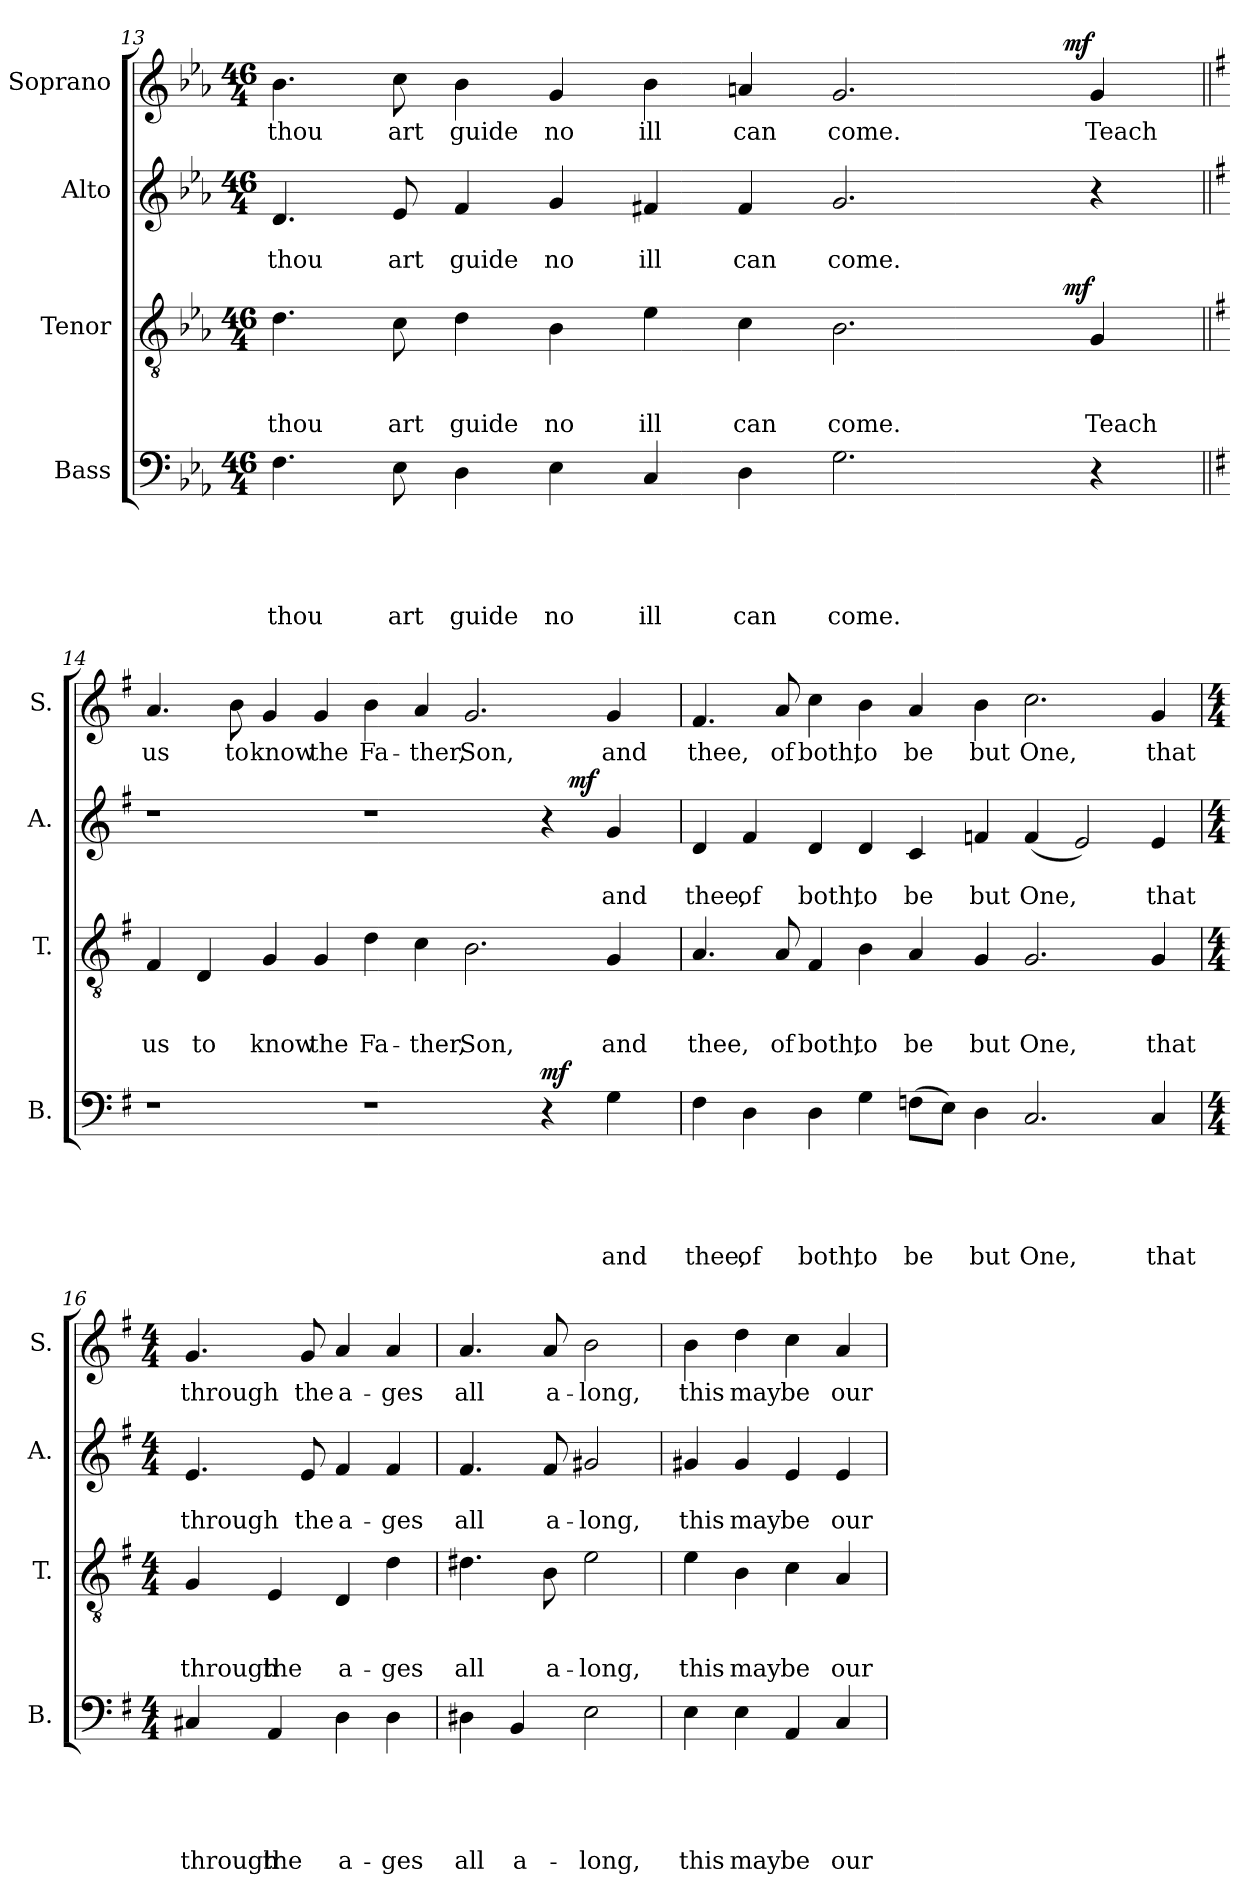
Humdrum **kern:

**kern	**text	**text	**text	**text	**text	**dynam	**kern	**text	**text	**text	**dynam	**kern	**text	**text	**dynam	**kern	**text	**dynam
*part4	*part4	*part4	*part4	*part4	*part4	*part4	*part3	*part3	*part3	*part3	*part3	*part2	*part2	*part2	*part2	*part1	*part1	*part1
*staff4	*staff4	*staff4	*staff4	*staff4	*staff4	*staff4	*staff3	*staff3	*staff3	*staff3	*staff3	*staff2	*staff2	*staff2	*staff2	*staff1	*staff1	*staff1
*I"Bass	*	*	*	*	*	*	*I"Tenor	*	*	*	*	*I"Alto	*	*	*	*I"Soprano	*	*
*I'B.	*	*	*	*	*	*	*I'T.	*	*	*	*	*I'A.	*	*	*	*I'S.	*	*
*clefF4	*	*	*	*	*	*	*clefGv2	*	*	*	*	*clefG2	*	*	*	*clefG2	*	*
*k[b-e-a-]	*	*	*	*	*	*	*k[b-e-a-]	*	*	*	*	*k[b-e-a-]	*	*	*	*k[b-e-a-]	*	*
*E-:	*	*	*	*	*	*	*E-:	*	*	*	*	*E-:	*	*	*	*E-:	*	*
*M46/4	*	*	*	*	*	*	*M46/4	*	*	*	*	*M46/4	*	*	*	*M46/4	*	*
=13	=13	=13	=13	=13	=13	=13	=13	=13	=13	=13	=13	=13	=13	=13	=13	=13	=13	=13
!	!	!	!	!	!LO:LY:b	!	!	!	!	!LO:LY:b	!	!	!	!LO:LY:b	!	!	!LO:LY:b	!
*	*	*	*	*	*	*	*^	*	*	*	*	*	*	*	*	*^	*	*
4.F\	.	.	.	.	thou	.	4.d\	1ryy	.	.	thou	.	4.d/	.	thou	.	4.b-\	1ryy	thou	.
!	!	!	!	!	!LO:LY:b	!	!	!	!	!	!LO:LY:b	!	!	!	!LO:LY:b	!	!	!	!LO:LY:b	!
8E-\	.	.	.	.	art	.	8c\	.	.	.	art	.	8e-/	.	art	.	8cc\	.	art	.
!	!	!	!	!	!LO:LY:b	!	!	!	!	!	!LO:LY:b	!	!	!	!LO:LY:b	!	!	!	!LO:LY:b	!
4D\	.	.	.	.	guide	.	4d\	.	.	.	guide	.	4f/	.	guide	.	4b-\	.	guide	.
!	!	!	!	!	!LO:LY:b	!	!	!	!	!	!LO:LY:b	!	!	!	!LO:LY:b	!	!	!	!LO:LY:b	!
4E-\	.	.	.	.	no	.	4B-\	.	.	.	no	.	4g/	.	no	.	4g/	.	no	.
!	!	!	!	!	!LO:LY:b	!	!	!	!	!	!LO:LY:b	!	!	!	!LO:LY:b	!	!	!	!LO:LY:b	!
4C/	.	.	.	.	ill	.	4e-\	1ryy	.	.	ill	.	4f#X/	.	ill	.	4b-\	1ryy	ill	.
!	!	!	!	!	!LO:LY:b	!	!	!	!	!	!LO:LY:b	!	!	!	!LO:LY:b	!	!	!	!LO:LY:b	!
4D\	.	.	.	.	can	.	4c\	.	.	.	can	.	4f#/	.	can	.	4an/	.	can	.
!	!	!	!	!	!LO:LY:b	!	!	!	!	!	!LO:LY:b	!	!	!	!LO:LY:b	!	!	!	!LO:LY:b	!
2.G\	.	.	.	.	come.	.	2.B-\	.	.	.	come.	.	2.g/	.	come.	.	2.g/	.	come.	.
.	.	.	.	.	.	.	.	8..ryy	.	.	.	.	.	.	.	.	.	8..ryy	.	.
!	!	!	!	!	!	!	!	!	!	!	!	!LO:DY:a	!	!	!	!	!	!	!	!LO:DY:a
.	.	.	.	.	.	.	.	4ryy	.	.	.	mf	.	.	.	.	.	4ryy	.	mf
!	!	!	!	!	!	!	!	!	!	!	!LO:LY:b	!	!	!	!	!	!	!	!LO:LY:b	!
4r	.	.	.	.	.	.	4G/	.	.	.	Teach	.	4r	.	.	.	4g/	.	Teach	.
.	.	.	.	.	.	.	.	32ryy	.	.	.	.	.	.	.	.	.	32ryy	.	.
*	*	*	*	*	*	*	*v	*v	*	*	*	*	*	*	*	*	*v	*v	*	*
!!LO:LB:g=z
=14||	=14||	=14||	=14||	=14||	=14||	=14||	=14||	=14||	=14||	=14||	=14||	=14||	=14||	=14||	=14||	=14||	=14||	=14||
*k[f#]	*	*	*	*	*	*	*k[f#]	*	*	*	*	*k[f#]	*	*	*	*k[f#]	*	*
*G:	*	*	*	*	*	*	*G:	*	*	*	*	*G:	*	*	*	*G:	*	*
*	*	*	*	*	*	*	*^	*	*	*	*	*	*	*	*	*^	*	*
!	!	!	!	!	!	!	!	!	!	!	!	!	!	!	!	!	!LO:TX:a:t=1 3	!	!	!
!	!	!	!	!	!	!	!	!	!	!	!LO:LY:b	!	!	!	!	!	!	!	!LO:LY:b	!
*	*	*	*	*	*	*	*v	*v	*	*	*	*	*^	*	*	*	*v	*v	*	*
1r	.	.	.	.	.	.	4F#/	.	.	us	.	1r	1ryy	.	.	.	4.a/	us	.
!	!	!	!	!	!	!	!	!	!	!LO:LY:b	!	!	!	!	!	!	!	!	!
.	.	.	.	.	.	.	4D/	.	.	to	.	.	.	.	.	.	.	.	.
!	!	!	!	!	!	!	!	!	!	!	!	!	!	!	!	!	!	!LO:LY:b	!
.	.	.	.	.	.	.	.	.	.	.	.	.	.	.	.	.	8b\	to	.
!	!	!	!	!	!	!	!	!	!	!LO:LY:b	!	!	!	!	!	!	!	!LO:LY:b	!
.	.	.	.	.	.	.	4G/	.	.	know	.	.	.	.	.	.	4g/	know	.
!	!	!	!	!	!	!	!	!	!	!LO:LY:b	!	!	!	!	!	!	!	!LO:LY:b	!
.	.	.	.	.	.	.	4G/	.	.	the	.	.	.	.	.	.	4g/	the	.
!	!	!	!	!	!	!	!	!	!	!LO:LY:b	!	!	!	!	!	!	!	!LO:LY:b	!
1r	.	.	.	.	.	.	4d\	.	.	Fa-	.	1r	1ryy	.	.	.	4b\	Fa-	.
!	!	!	!	!	!	!	!	!	!	!LO:LY:b	!	!	!	!	!	!	!	!LO:LY:b	!
.	.	.	.	.	.	.	4c\	.	.	-ther,	.	.	.	.	.	.	4a/	-ther,	.
!	!	!	!	!	!	!	!	!	!	!LO:LY:b	!	!	!	!	!	!	!	!LO:LY:b	!
.	.	.	.	.	.	.	2.B\	.	.	Son,	.	.	.	.	.	.	2.g/	Son,	.
!	!	!	!	!	!	!LO:DY:a	!	!	!	!	!	!	!	!	!	!	!	!	!
4r	.	.	.	.	.	mf	.	.	.	.	.	4r	16.ryy	.	.	.	.	.	.
!	!	!	!	!	!	!	!	!	!	!	!	!	!	!	!	!LO:DY:a	!	!	!
.	.	.	.	.	.	.	.	.	.	.	.	.	4ryy	.	.	mf	.	.	.
!	!	!	!	!	!LO:LY:b	!	!	!	!	!LO:LY:b	!	!	!	!	!LO:LY:b	!	!	!LO:LY:b	!
4G\	.	.	.	.	and	.	4G/	.	.	and	.	4g/	.	.	and	.	4g/	and	.
.	.	.	.	.	.	.	.	.	.	.	.	.	8ryy	.	.	.	.	.	.
.	.	.	.	.	.	.	.	.	.	.	.	.	32ryy	.	.	.	.	.	.
=15	=15	=15	=15	=15	=15	=15	=15	=15	=15	=15	=15	=15	=15	=15	=15	=15	=15	=15	=15
!	!	!	!	!	!LO:LY:b	!	!	!	!	!LO:LY:b	!	!	!	!	!LO:LY:b	!	!	!LO:LY:b	!
*	*	*	*	*	*	*	*	*	*	*	*	*v	*v	*	*	*	*	*	*
4F#\	.	.	.	.	thee,	.	4.A/	.	.	thee,	.	4d/	.	thee,	.	4.f#/	thee,	.
!	!	!	!	!	!LO:LY:b	!	!	!	!	!	!	!	!	!LO:LY:b	!	!	!	!
4D\	.	.	.	.	of	.	.	.	.	.	.	4f#/	.	of	.	.	.	.
!	!	!	!	!	!	!	!	!	!	!LO:LY:b	!	!	!	!	!	!	!LO:LY:b	!
.	.	.	.	.	.	.	8A/	.	.	of	.	.	.	.	.	8a/	of	.
!	!	!	!	!	!LO:LY:b	!	!	!	!	!LO:LY:b	!	!	!	!LO:LY:b	!	!	!LO:LY:b	!
4D\	.	.	.	.	both,	.	4F#/	.	.	both,	.	4d/	.	both,	.	4cc\	both,	.
!	!	!	!	!	!LO:LY:b	!	!	!	!	!LO:LY:b	!	!	!	!LO:LY:b	!	!	!LO:LY:b	!
4G\	.	.	.	.	to	.	4B\	.	.	to	.	4d/	.	to	.	4b\	to	.
!	!	!	!	!	!LO:LY:b	!	!	!	!	!LO:LY:b	!	!	!	!LO:LY:b	!	!	!LO:LY:b	!
(>8Fn\L	.	.	.	.	be	.	4A/	.	.	be	.	4c/	.	be	.	4a/	be	.
8E\J)	.	.	.	.	.	.	.	.	.	.	.	.	.	.	.	.	.	.
!	!	!	!	!	!LO:LY:b	!	!	!	!	!LO:LY:b	!	!	!	!LO:LY:b	!	!	!LO:LY:b	!
4D\	.	.	.	.	but	.	4G/	.	.	but	.	4fn/	.	but	.	4b\	but	.
!	!	!	!	!	!LO:LY:b	!	!	!	!	!LO:LY:b	!	!	!	!LO:LY:b	!	!	!LO:LY:b	!
2.C/	.	.	.	.	One,	.	2.G/	.	.	One,	.	(<4f/	.	One,	.	2.cc\	One,	.
.	.	.	.	.	.	.	.	.	.	.	.	2e/)	.	.	.	.	.	.
!	!	!	!	!	!LO:LY:b	!	!	!	!	!LO:LY:b	!	!	!	!LO:LY:b	!	!	!LO:LY:b	!
4C/	.	.	.	.	that	.	4G/	.	.	that	.	4e/	.	that	.	4g/	that	.
!!LO:PB:g=z
=16	=16	=16	=16	=16	=16	=16	=16	=16	=16	=16	=16	=16	=16	=16	=16	=16	=16	=16
*M4/4	*	*	*	*	*	*	*M4/4	*	*	*	*	*M4/4	*	*	*	*M4/4	*	*
!	!	!	!	!	!LO:LY:b	!	!	!	!	!LO:LY:b	!	!	!	!LO:LY:b	!	!	!LO:LY:b	!
4C#X/	.	.	.	.	through	.	4G/	.	.	through	.	4.e/	.	through	.	4.g/	through	.
!	!	!	!	!	!LO:LY:b	!	!	!	!	!LO:LY:b	!	!	!	!	!	!	!	!
4AA/	.	.	.	.	the	.	4E/	.	.	the	.	.	.	.	.	.	.	.
!	!	!	!	!	!	!	!	!	!	!	!	!	!	!LO:LY:b	!	!	!LO:LY:b	!
.	.	.	.	.	.	.	.	.	.	.	.	8e/	.	the	.	8g/	the	.
!	!	!	!	!	!LO:LY:b	!	!	!	!	!LO:LY:b	!	!	!	!LO:LY:b	!	!	!LO:LY:b	!
4D\	.	.	.	.	a-	.	4D/	.	.	a-	.	4f#/	.	a-	.	4a/	a-	.
!	!	!	!	!	!LO:LY:b	!	!	!	!	!LO:LY:b	!	!	!	!LO:LY:b	!	!	!LO:LY:b	!
4D\	.	.	.	.	-ges	.	4d\	.	.	-ges	.	4f#/	.	-ges	.	4a/	-ges	.
=17	=17	=17	=17	=17	=17	=17	=17	=17	=17	=17	=17	=17	=17	=17	=17	=17	=17	=17
!	!	!	!	!	!LO:LY:b	!	!	!	!	!LO:LY:b	!	!	!	!LO:LY:b	!	!	!LO:LY:b	!
4D#X\	.	.	.	.	all	.	4.d#X\	.	.	all	.	4.f#/	.	all	.	4.a/	all	.
!	!	!	!	!	!LO:LY:b	!	!	!	!	!	!	!	!	!	!	!	!	!
4BB/	.	.	.	.	a-	.	.	.	.	.	.	.	.	.	.	.	.	.
!	!	!	!	!	!	!	!	!	!	!LO:LY:b	!	!	!	!LO:LY:b	!	!	!LO:LY:b	!
.	.	.	.	.	.	.	8B\	.	.	a-	.	8f#/	.	a-	.	8a/	a-	.
!	!	!	!	!	!LO:LY:b	!	!	!	!	!LO:LY:b	!	!	!	!LO:LY:b	!	!	!LO:LY:b	!
2E\	.	.	.	.	-long,	.	2e\	.	.	-long,	.	2g#X/	.	-long,	.	2b\	-long,	.
=18	=18	=18	=18	=18	=18	=18	=18	=18	=18	=18	=18	=18	=18	=18	=18	=18	=18	=18
!	!	!	!	!	!LO:LY:b	!	!	!	!	!LO:LY:b	!	!	!	!LO:LY:b	!	!	!LO:LY:b	!
4E\	.	.	.	.	this	.	4e\	.	.	this	.	4g#X/	.	this	.	4b\	this	.
!	!	!	!	!	!LO:LY:b	!	!	!	!	!LO:LY:b	!	!	!	!LO:LY:b	!	!	!LO:LY:b	!
4E\	.	.	.	.	may	.	4B\	.	.	may	.	4g#/	.	may	.	4dd\	may	.
!	!	!	!	!	!LO:LY:b	!	!	!	!	!LO:LY:b	!	!	!	!LO:LY:b	!	!	!LO:LY:b	!
4AA/	.	.	.	.	be	.	4c\	.	.	be	.	4e/	.	be	.	4cc\	be	.
!	!	!	!	!	!LO:LY:b	!	!	!	!	!LO:LY:b	!	!	!	!LO:LY:b	!	!	!LO:LY:b	!
4C/	.	.	.	.	our	.	4A/	.	.	our	.	4e/	.	our	.	4a/	our	.
=	=	=	=	=	=	=	=	=	=	=	=	=	=	=	=	=	=	=
*-	*-	*-	*-	*-	*-	*-	*-	*-	*-	*-	*-	*-	*-	*-	*-	*-	*-	*-
